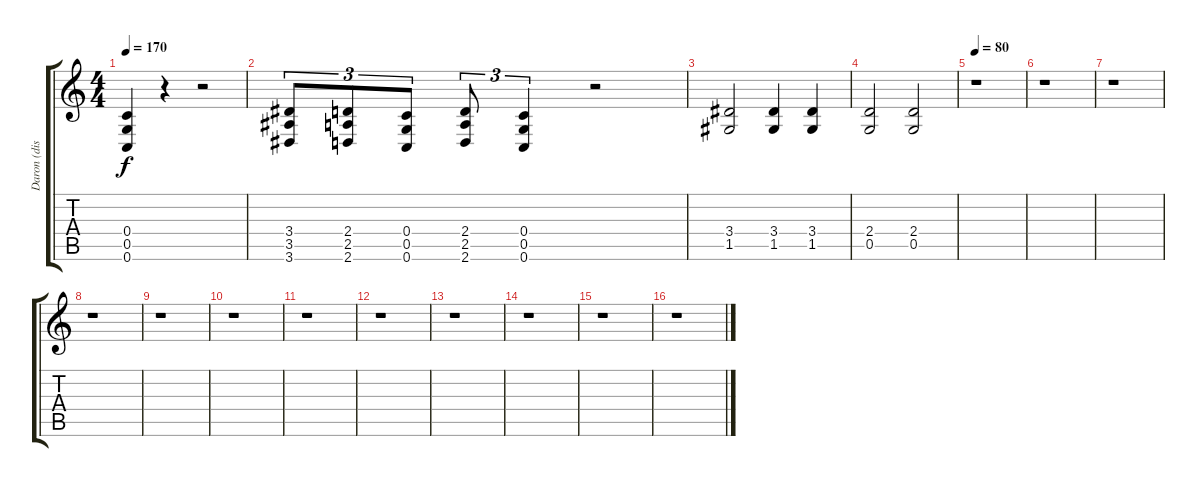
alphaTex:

\track ("Daron (disto)" "Daron (dis") {instrument overdrivenguitar}
\staff {score tabs}
\tuning (D4 A3 F3 C3 G2 C2) {hide}
\ts (4 4)
\tempo 170
\clef g2
\ks c
(0.4 0.5 0.6).4{dy f} r.4 r.2 |
(3.4 3.5 3.6).8{tu (3 2)} (2.4 2.5 2.6).8{tu (3 2)} (0.4 0.5 0.6).8{tu (3 2)} (2.4 2.5 2.6).8{tu (3 2)} (0.4 0.5 0.6).4{tu (3 2)} r.2 |
(3.4 1.5).2 (3.4 1.5).4 (3.4 1.5).4 |
(2.4 0.5).2 (2.4 0.5).2 |
\tempo 80
r.1 |
r.1 |
r.1 |
r.1 |
r.1 |
r.1 |
r.1 |
r.1 |
r.1 |
r.1 |
r.1 |
r.1
